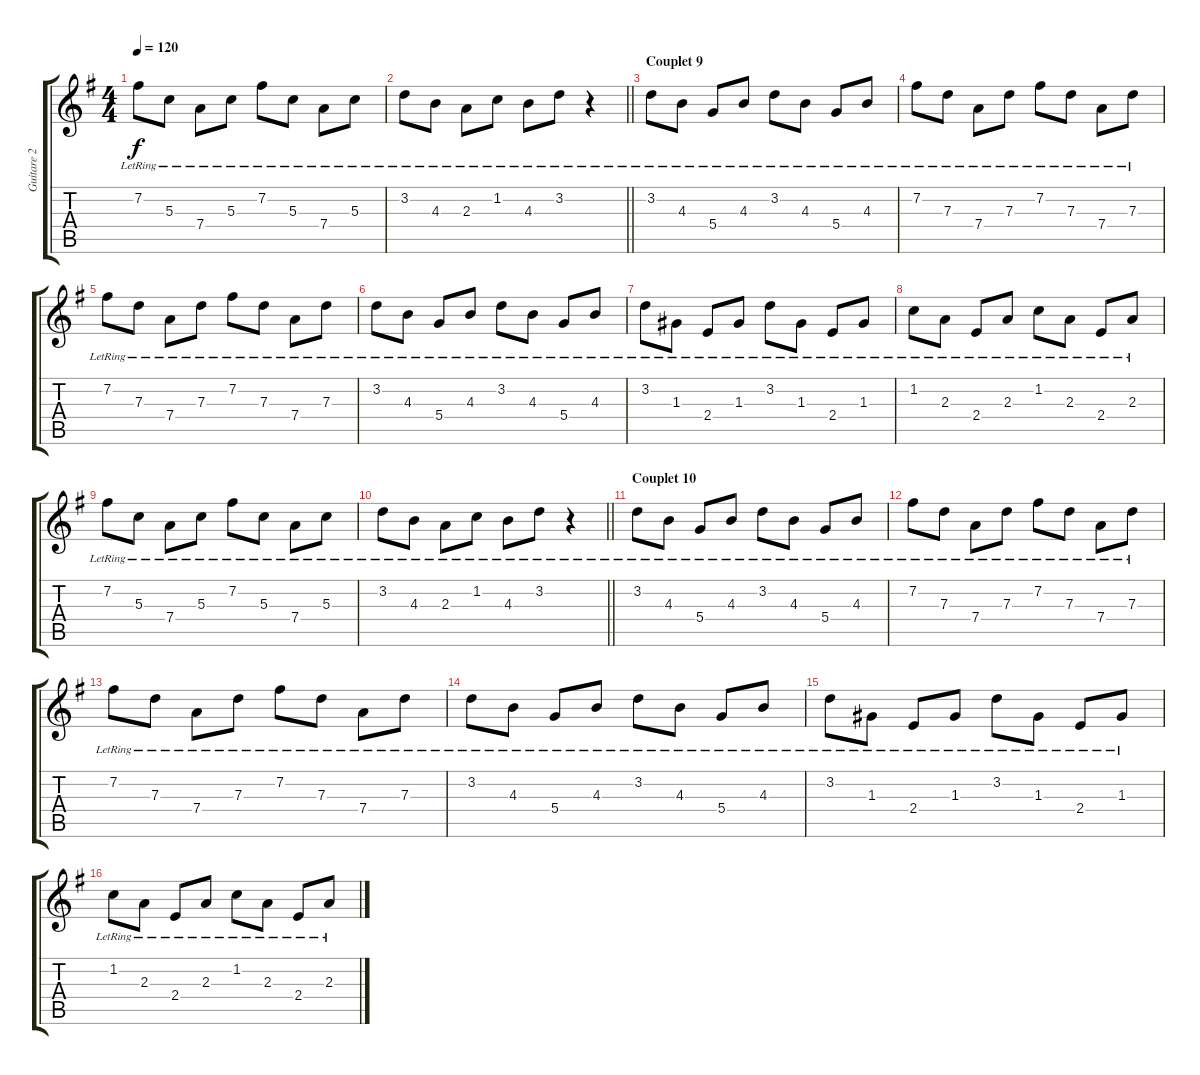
\track ("Guitare 2" "Guitare 2") {instrument electricguitarjazz}
\staff {score tabs}
\tuning (E4 B3 G3 D3 A2 E2) {hide}
\ts (4 4)
\tempo 120
\clef g2
\ks g
7.2{lr}.8{dy f} 5.3{lr}.8 7.4{lr}.8 5.3{lr}.8 7.2{lr}.8 5.3{lr}.8 7.4{lr}.8 5.3{lr}.8 |
\barLineRight lightlight
3.2{lr}.8 4.3{lr}.8 2.3{lr}.8 1.2{lr}.8 4.3{lr}.8 3.2{lr}.8 r.4 |
\section ("" "Couplet 9")
3.2{lr}.8 4.3{lr}.8 5.4{lr}.8 4.3{lr}.8 3.2{lr}.8 4.3{lr}.8 5.4{lr}.8 4.3{lr}.8 |
7.2{lr}.8 7.3{lr}.8 7.4{lr}.8 7.3{lr}.8 7.2{lr}.8 7.3{lr}.8 7.4{lr}.8 7.3{lr}.8 |
7.2{lr}.8 7.3{lr}.8 7.4{lr}.8 7.3{lr}.8 7.2{lr}.8 7.3{lr}.8 7.4{lr}.8 7.3{lr}.8 |
3.2{lr}.8 4.3{lr}.8 5.4{lr}.8 4.3{lr}.8 3.2{lr}.8 4.3{lr}.8 5.4{lr}.8 4.3{lr}.8 |
3.2{lr}.8 1.3{lr}.8 2.4{lr}.8 1.3{lr}.8 3.2{lr}.8 1.3{lr}.8 2.4{lr}.8 1.3{lr}.8 |
1.2{lr}.8 2.3{lr}.8 2.4{lr}.8 2.3{lr}.8 1.2{lr}.8 2.3{lr}.8 2.4{lr}.8 2.3{lr}.8 |
7.2{lr}.8 5.3{lr}.8 7.4{lr}.8 5.3{lr}.8 7.2{lr}.8 5.3{lr}.8 7.4{lr}.8 5.3{lr}.8 |
\barLineRight lightlight
3.2{lr}.8 4.3{lr}.8 2.3{lr}.8 1.2{lr}.8 4.3{lr}.8 3.2{lr}.8 r.4 |
\section ("" "Couplet 10")
3.2{lr}.8 4.3{lr}.8 5.4{lr}.8 4.3{lr}.8 3.2{lr}.8 4.3{lr}.8 5.4{lr}.8 4.3{lr}.8 |
7.2{lr}.8 7.3{lr}.8 7.4{lr}.8 7.3{lr}.8 7.2{lr}.8 7.3{lr}.8 7.4{lr}.8 7.3{lr}.8 |
7.2{lr}.8 7.3{lr}.8 7.4{lr}.8 7.3{lr}.8 7.2{lr}.8 7.3{lr}.8 7.4{lr}.8 7.3{lr}.8 |
3.2{lr}.8 4.3{lr}.8 5.4{lr}.8 4.3{lr}.8 3.2{lr}.8 4.3{lr}.8 5.4{lr}.8 4.3{lr}.8 |
3.2{lr}.8 1.3{lr}.8 2.4{lr}.8 1.3{lr}.8 3.2{lr}.8 1.3{lr}.8 2.4{lr}.8 1.3{lr}.8 |
1.2{lr}.8 2.3{lr}.8 2.4{lr}.8 2.3{lr}.8 1.2{lr}.8 2.3{lr}.8 2.4{lr}.8 2.3{lr}.8
